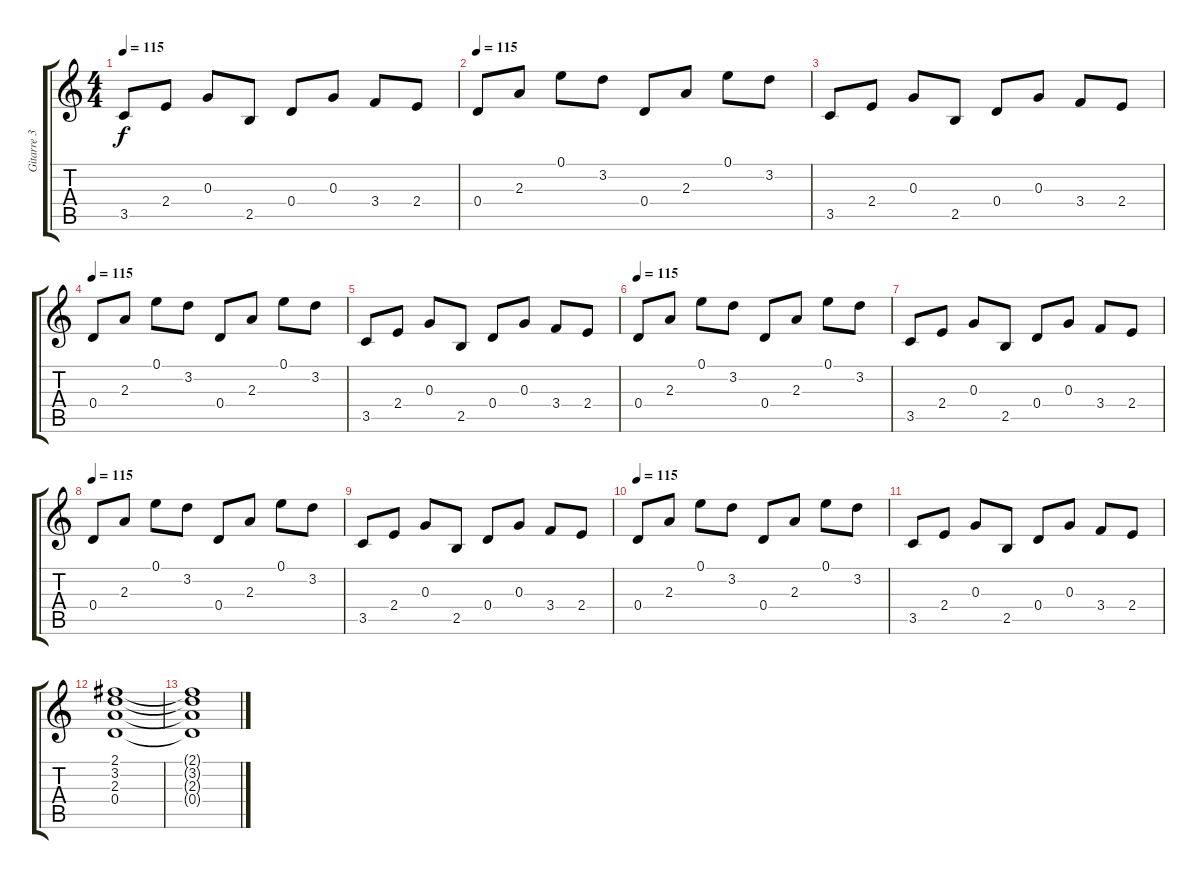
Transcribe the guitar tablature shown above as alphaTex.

\track ("Gitarre 3" "Gitarre 3") {instrument electricguitarclean}
\staff {score tabs}
\tuning (E4 B3 G3 D3 A2 E2) {hide}
\ts (4 4)
\tempo 115
\clef g2
\ks c
3.5.8{dy f} 2.4.8 0.3.8 2.5.8 0.4.8 0.3.8 3.4.8 2.4.8 |
\tempo 115
0.4.8 2.3.8 0.1.8 3.2.8 0.4.8 2.3.8 0.1.8 3.2.8 |
3.5.8 2.4.8 0.3.8 2.5.8 0.4.8 0.3.8 3.4.8 2.4.8 |
\tempo 115
0.4.8 2.3.8 0.1.8 3.2.8 0.4.8 2.3.8 0.1.8 3.2.8 |
3.5.8 2.4.8 0.3.8 2.5.8 0.4.8 0.3.8 3.4.8 2.4.8 |
\tempo 115
0.4.8 2.3.8 0.1.8 3.2.8 0.4.8 2.3.8 0.1.8 3.2.8 |
3.5.8 2.4.8 0.3.8 2.5.8 0.4.8 0.3.8 3.4.8 2.4.8 |
\tempo 115
0.4.8 2.3.8 0.1.8 3.2.8 0.4.8 2.3.8 0.1.8 3.2.8 |
3.5.8 2.4.8 0.3.8 2.5.8 0.4.8 0.3.8 3.4.8 2.4.8 |
\tempo 115
0.4.8 2.3.8 0.1.8 3.2.8 0.4.8 2.3.8 0.1.8 3.2.8 |
3.5.8 2.4.8 0.3.8 2.5.8 0.4.8 0.3.8 3.4.8 2.4.8 |
(2.1 3.2 2.3 0.4).1 |
(2.1{t} 3.2{t} 2.3{t} 0.4{t}).1
